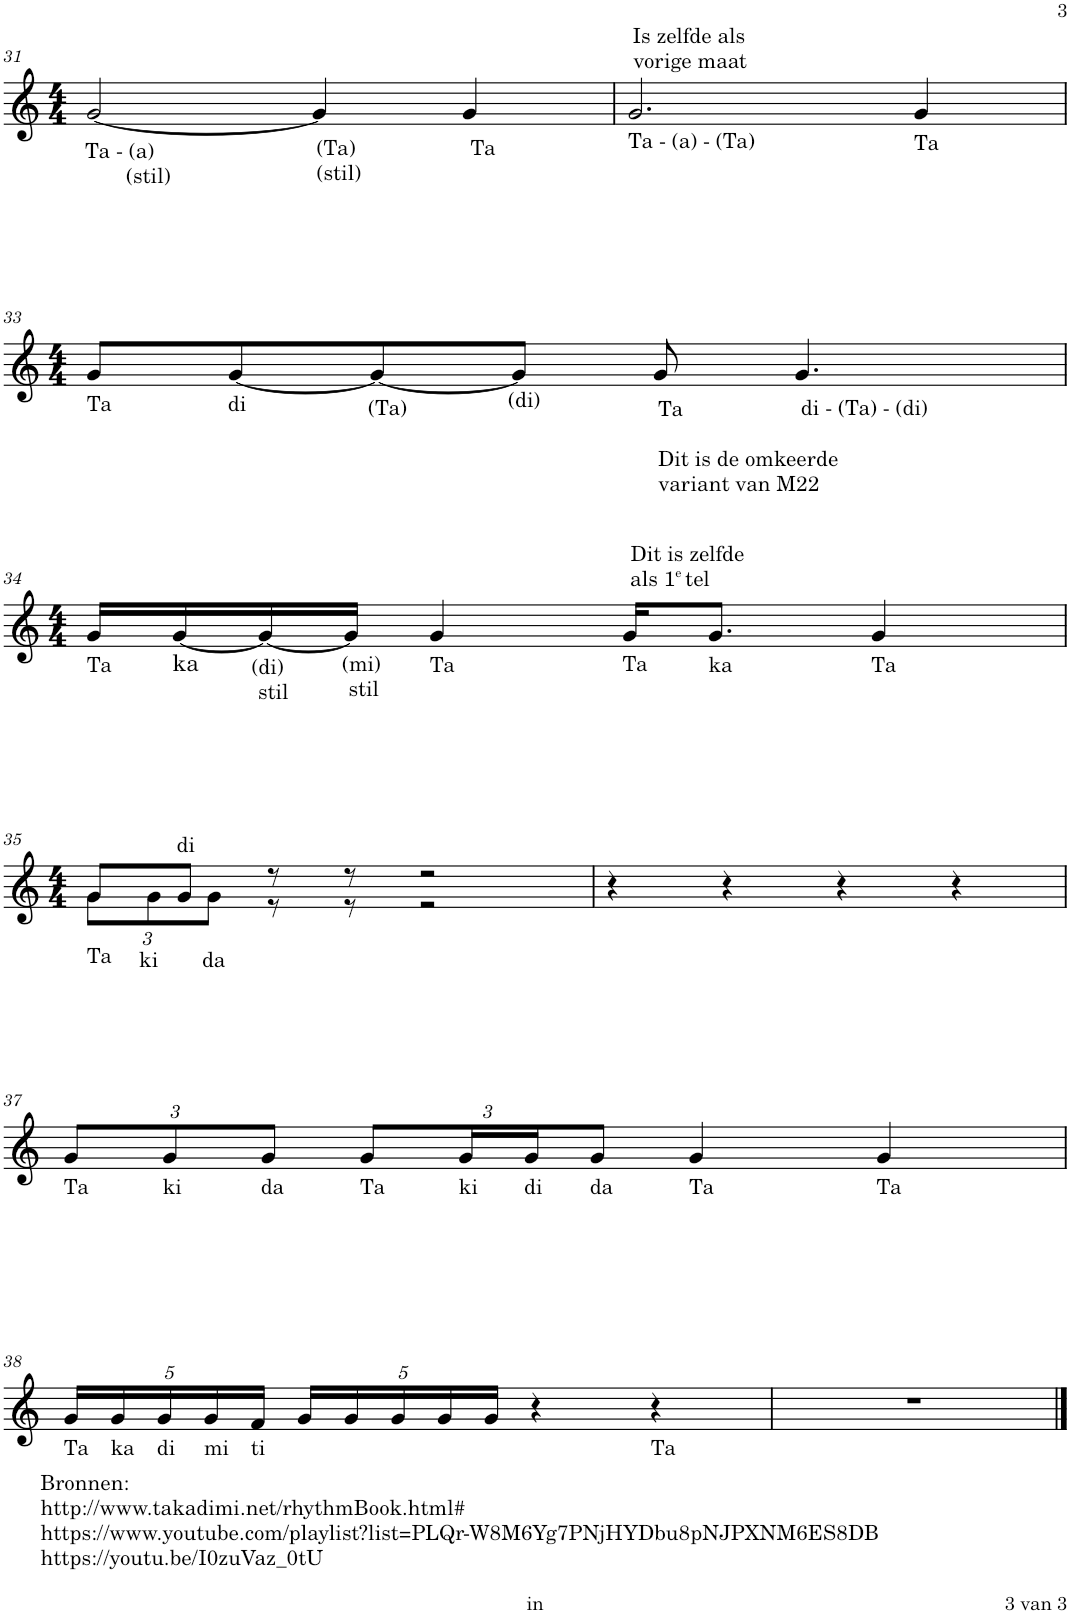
**kern	**harte
*part1	*part1
*staff1	*
*I"Piano	*
*I'Pno.	*
!!LO:PB:g=z
*clefG2	*
*k[]	*
*M4/4	*
=31	=31
!LO:TX:b:t=Ta - (a)	!
!LO:TX:b:t=(stil)	!
[2g/	.
!LO:TX:b:t=(Ta)	!
!LO:TX:b:t=(stil)	!
4g/]	.
!LO:TX:b:t=Ta	!
4g/	.
=32	=32
!LO:TX:b:t=Ta - (a) - (Ta)	!
!LO:TX:a:t=Is zelfde als	!
!LO:TX:a:t=vorige maat	!
2.g/	.
!LO:TX:b:t=Ta	!
4g/	.
!!LO:LB:g=z
=33	=33
*M4/4	*
!LO:TX:b:t=Ta	!
8g/L	.
!LO:TX:b:t=di	!
[8g/	.
!LO:TX:b:t=(Ta)	!
8g/_	.
!LO:TX:b:t=(di)	!
8g/J]	.
!LO:TX:b:t=Ta	!
!LO:TX:b:t=Dit is de omkeerde	!
!LO:TX:b:t=variant van M22	!
8g/	.
!LO:TX:b:t=di - (Ta) - (di)	!
4.g/	.
!!LO:LB:g=z
=34	=34
*M4/4	*
!LO:TX:b:t=Ta	!
16g/LL	.
!	!LO:H:kt=ka
[16g/	N
!LO:TX:b:t=(di)	!
!LO:TX:b:t=stil	!
16g/_	.
!LO:TX:b:t=(mi)	!
!LO:TX:b:t=stil	!
16g/JJ]	.
!LO:TX:b:t=Ta	!
4g/	.
!LO:TX:a:t=Dit is zelfde	!
!LO:TX:a:t=als 1	!
!LO:TX:a:t=e	!
!LO:TX:a:t=tel	!
!LO:TX:b:t=Ta	!
16g/KL	.
!LO:TX:b:t=ka	!
8.g/J	.
!LO:TX:b:t=Ta	!
4g/	.
!!LO:LB:g=z
=35	=35
*M4/4	*
*Xbrackettup	*
*^	*
!LO:TX:b:t=Ta	!	!
12g\L	8g/L	.
!LO:TX:b:t=ki	!	!
12g\	.	.
!	!LO:TX:a:t=di	!
.	8g/J	.
!LO:TX:b:t=da	!	!
12g\J	.	.
8r	8r	.
8r	8r	.
2r	2r	.
*v	*v	*
=36	=36
4r	.
4r	.
4r	.
4r	.
!!LO:LB:g=z
=37	=37
!LO:TX:b:t=Ta	!
12g/L	.
!LO:TX:b:t=ki	!
12g/	.
!LO:TX:b:t=da	!
12g/J	.
!LO:TX:b:t=Ta	!
12g/L	.
!LO:TX:b:t=ki	!
24g/L	.
!LO:TX:b:t=di	!
24g/J	.
!LO:TX:b:t=da	!
12g/J	.
!LO:TX:b:t=Ta	!
4g/	.
!LO:TX:b:t=Ta	!
4g/	.
!!LO:LB:g=z
=38	=38
!LO:TX:b:t=Ta	!
20g/LL	.
!LO:TX:b:t=ka	!
20g/	.
!LO:TX:b:t=di	!
20g/	.
!LO:TX:b:t=mi	!
20g/	.
!LO:TX:b:t=ti	!
20f/JJ	.
20g/LL	.
20g/	.
20g/	.
20g/	.
20g/JJ	.
4r	.
!LO:TX:b:t=Ta	!
4r	.
=39	=39
!LO:TX:b:t=Bronnen&colon;	!
!LO:TX:b:t=http&colon;//www.takadimi.net/rhythmBook.html#	!
!LO:TX:b:t=https&colon;//www.youtube.com/playlist?list=PLQr-W8M6Yg7PNjHYDbu8pNJPXNM6ES8DB	!
!LO:TX:b:t=https&colon;//youtu.be/I0zuVaz_0tU	!
1r	.
==	==
*-	*-
